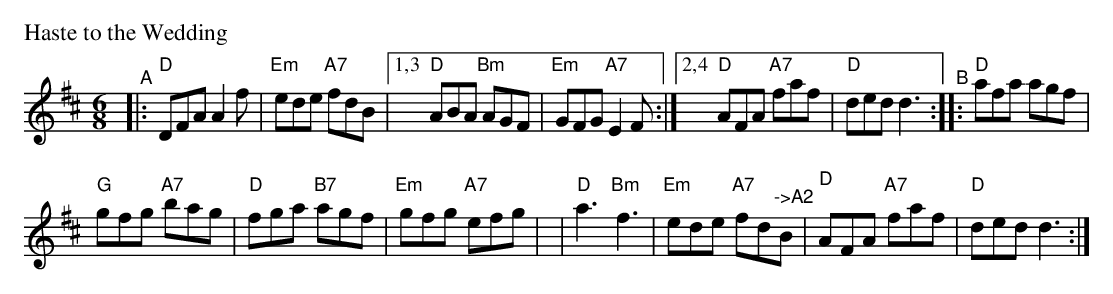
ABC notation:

X:1
P: Haste to the Wedding
C:
M: 6/8
L: 1/8
K: D
"^A"\
|:"D"DFA A2f | "Em"ede "A7"fdB |[1,3 "D"ABA "Bm"AGF | "Em"GFG "A7"E2F \
                              :|[2,4 "D"AFA "A7"faf | "D"ded d3 "^B"\
::"D"afa agf |
"G"gfg "A7"bag | "D"fga "B7"agf | "Em"gfg "A7"efg |\
| "D"a3 "Bm"f3  | "Em"ede "A7"fd"^->A2"B | "D"AFA "A7"faf | "D"ded d3 :|
